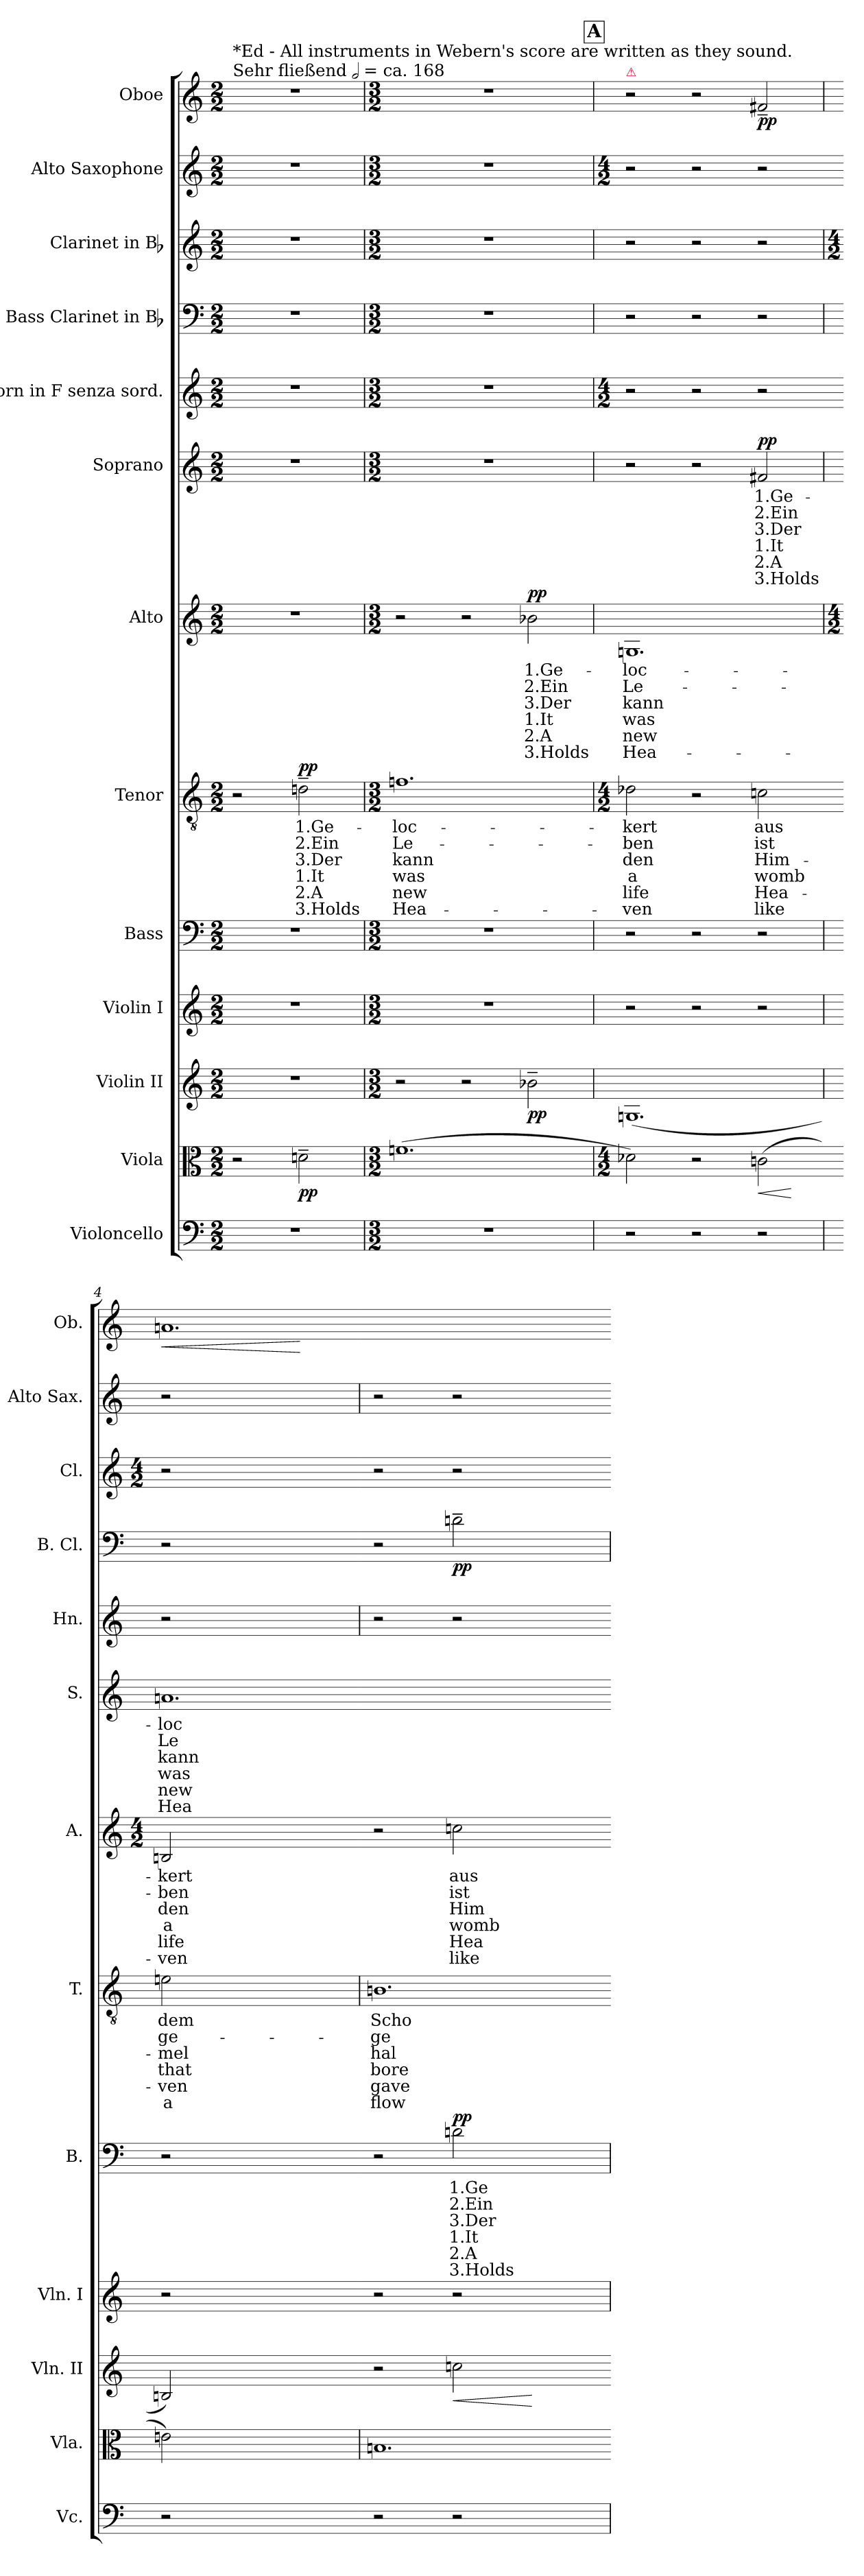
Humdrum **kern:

**kern	**kern	**dynam	**kern	**dynam	**kern	**kern	**text	**text	**text	**text	**text	**text	**dynam	**kern	**text	**text	**text	**text	**text	**text	**dynam	**kern	**text	**text	**text	**text	**text	**text	**dynam	**kern	**text	**text	**text	**text	**text	**text	**dynam	**kern	**kern	**dynam	**kern	**kern	**kern	**dynam
*part13	*part12	*part12	*part11	*part11	*part10	*part9	*part9	*part9	*part9	*part9	*part9	*part9	*part9	*part8	*part8	*part8	*part8	*part8	*part8	*part8	*part8	*part7	*part7	*part7	*part7	*part7	*part7	*part7	*part7	*part6	*part6	*part6	*part6	*part6	*part6	*part6	*part6	*part5	*part4	*part4	*part3	*part2	*part1	*part1
*staff13	*staff12	*staff12	*staff11	*staff11	*staff10	*staff9	*staff9	*staff9	*staff9	*staff9	*staff9	*staff9	*staff9	*staff8	*staff8	*staff8	*staff8	*staff8	*staff8	*staff8	*staff8	*staff7	*staff7	*staff7	*staff7	*staff7	*staff7	*staff7	*staff7	*staff6	*staff6	*staff6	*staff6	*staff6	*staff6	*staff6	*staff6	*staff5	*staff4	*staff4	*staff3	*staff2	*staff1	*staff1
*I"Violoncello	*I"Viola	*	*I"Violin II	*	*I"Violin I	*I"Bass	*	*	*	*	*	*	*	*I"Tenor	*	*	*	*	*	*	*	*I"Alto	*	*	*	*	*	*	*	*I"Soprano	*	*	*	*	*	*	*	*I"Horn in F senza sord.	*I"Bass Clarinet in Bb	*	*I"Clarinet in Bb	*I"Alto Saxophone	*I"Oboe	*
*I'Vc.	*I'Vla.	*	*I'Vln. II	*	*I'Vln. I	*I'B.	*	*	*	*	*	*	*	*I'T.	*	*	*	*	*	*	*	*I'A.	*	*	*	*	*	*	*	*I'S.	*	*	*	*	*	*	*	*I'Hn.	*I'B. Cl.	*	*I'Cl.	*I'Alto Sax.	*I'Ob.	*
*clefF4	*clefC3	*	*clefG2	*	*clefG2	*clefF4	*	*	*	*	*	*	*	*clefGv2	*	*	*	*	*	*	*	*clefG2	*	*	*	*	*	*	*	*clefG2	*	*	*	*	*	*	*	*clefG2	*clefF4	*	*clefG2	*clefG2	*clefG2	*
*k[]	*k[]	*	*k[]	*	*k[]	*k[]	*	*	*	*	*	*	*	*k[]	*	*	*	*	*	*	*	*k[]	*	*	*	*	*	*	*	*k[]	*	*	*	*	*	*	*	*	*	*	*	*	*k[]	*
*M2/2	*M2/2	*	*M2/2	*	*M2/2	*M2/2	*	*	*	*	*	*	*	*M2/2	*	*	*	*	*	*	*	*M2/2	*	*	*	*	*	*	*	*M2/2	*	*	*	*	*	*	*	*M2/2	*M2/2	*	*M2/2	*M2/2	*M2/2	*
=1	=1	=1	=1	=1	=1	=1	=1	=1	=1	=1	=1	=1	=1	=1	=1	=1	=1	=1	=1	=1	=1	=1	=1	=1	=1	=1	=1	=1	=1	=1	=1	=1	=1	=1	=1	=1	=1	=1	=1	=1	=1	=1	=1	=1
!	!	!	!	!	!	!	!	!	!	!	!	!	!	!	!	!	!	!	!	!	!	!	!	!	!	!	!	!	!	!	!	!	!	!	!	!	!	!	!	!	!	!	!LO:TX:a:t=Sehr fließend [half] = ca. 168	!
!	!	!	!	!	!	!	!	!	!	!	!	!	!	!	!	!	!	!	!	!	!	!	!	!	!	!	!	!	!	!	!	!	!	!	!	!	!	!	!	!	!	!	!LO:TX:a:t=*Ed - All instruments in Webern's score are written as they sound.	!
1r	2r	.	1r	.	1r	1r	.	.	.	.	.	.	.	2r	.	.	.	.	.	.	.	1r	.	.	.	.	.	.	.	1r	.	.	.	.	.	.	.	1r	1r	.	1r	1r	1r	.
!	!	!	!	!	!	!	!	!	!	!	!	!	!	!	!	!	!	!	!	!	!LO:DY:a	!	!	!	!	!	!	!	!	!	!	!	!	!	!	!	!	!	!	!	!	!	!	!
.	2dn~	pp	.	.	.	.	.	.	.	.	.	.	.	2dn~	1.Ge-	2.Ein	3.Der	1.It	2.A	3.Holds	pp	.	.	.	.	.	.	.	.	.	.	.	.	.	.	.	.	.	.	.	.	.	.	.
=2	=2	=2	=2	=2	=2	=2	=2	=2	=2	=2	=2	=2	=2	=2	=2	=2	=2	=2	=2	=2	=2	=2	=2	=2	=2	=2	=2	=2	=2	=2	=2	=2	=2	=2	=2	=2	=2	=2	=2	=2	=2	=2	=2	=2
*M3/2	*M3/2	*	*M3/2	*	*M3/2	*M3/2	*	*	*	*	*	*	*	*M3/2	*	*	*	*	*	*	*	*M3/2	*	*	*	*	*	*	*	*M3/2	*	*	*	*	*	*	*	*M3/2	*M3/2	*	*M3/2	*M3/2	*M3/2	*
1.r	(1.fn	.	2r	.	1.r	1.r	.	.	.	.	.	.	.	1.fn	-loc-	Le-	kann	was	new	Hea-	.	2r	.	.	.	.	.	.	.	1.r	.	.	.	.	.	.	.	1.r	1.r	.	1.r	1.r	1.r	.
.	.	.	2r	.	.	.	.	.	.	.	.	.	.	.	.	.	.	.	.	.	.	2r	.	.	.	.	.	.	.	.	.	.	.	.	.	.	.	.	.	.	.	.	.	.
!	!	!	!	!	!	!	!	!	!	!	!	!	!	!	!	!	!	!	!	!	!	!	!	!	!	!	!	!	!LO:DY:a	!	!	!	!	!	!	!	!	!	!	!	!	!	!	!
.	.	.	2b-X~	pp	.	.	.	.	.	.	.	.	.	.	.	.	.	.	.	.	.	2b-X	1.Ge-	2.Ein	3.Der	1.It	2.A	3.Holds	pp	.	.	.	.	.	.	.	.	.	.	.	.	.	.	.
!!LO:REH:place=s1:t=A
=3	=3	=3	=3	=3	=3	=3	=3	=3	=3	=3	=3	=3	=3	=3	=3	=3	=3	=3	=3	=3	=3	=3	=3	=3	=3	=3	=3	=3	=3	=3	=3	=3	=3	=3	=3	=3	=3	=3	=3	=3	=3	=3	=3	=3
*	*M4/2	*	*	*	*	*	*	*	*	*	*	*	*	*M4/2	*	*	*	*	*	*	*	*	*	*	*	*	*	*	*	*	*	*	*	*	*	*	*	*M4/2	*	*	*	*M4/2	*	*
!	!	!	!	!	!	!	!	!	!	!	!	!	!	!	!	!	!	!	!	!	!	!	!	!	!	!	!	!	!	!	!	!	!	!	!	!	!	!	!	!	!	!	!LO:TX:a:color=crimson:t=⚠	!
2r	2d-X)	.	(1.Gn	.	2r	2r	.	.	.	.	.	.	.	2d-X	-kert	-ben	den	a	life	ven	.	1.Gn	-loc-	Le-	kann	was	new	Hea-	.	2r	.	.	.	.	.	.	.	2r	2r	.	2r	2r	2r	.
2r	2r	.	.	.	2r	2r	.	.	.	.	.	.	.	2r	.	.	.	.	.	.	.	.	.	.	.	.	.	.	.	2r	.	.	.	.	.	.	.	2r	2r	.	2r	2r	2r	.
!	!	!LO:HP:b	!	!	!	!	!	!	!	!	!	!	!	!	!	!	!	!	!	!	!	!	!	!	!	!	!	!	!	!	!	!	!	!	!	!	!LO:DY:a	!	!	!	!	!	!	!
2r	(2cn	<	.	.	2r	2r	.	.	.	.	.	.	.	2cn	aus	ist	Him-	womb	Hea-	like	.	.	.	.	.	.	.	.	.	2f#X	1.Ge-	2.Ein	3.Der	1.It	2.A	3.Holds	pp	2r	2r	.	2r	2r	2f#X~	pp
.	.	[	.	.	.	.	.	.	.	.	.	.	.	.	.	.	.	.	.	.	.	.	.	.	.	.	.	.	.	.	.	.	.	.	.	.	.	.	.	.	.	.	.	.
=4	=4-	=4	=4	=4	=4	=4	=4	=4	=4	=4	=4	=4	=4	=4-	=4	=4	=4	=4	=4	=4	=4	=4	=4	=4	=4	=4	=4	=4	=4	=4	=4	=4	=4	=4	=4	=4	=4	=4-	=4	=4	=4	=4-	=4	=4
*	*	*	*	*	*	*	*	*	*	*	*	*	*	*	*	*	*	*	*	*	*	*M4/2	*	*	*	*	*	*	*	*	*	*	*	*	*	*	*	*	*	*	*M4/2	*	*	*
!	!	!	!	!	!	!	!	!	!	!	!	!	!	!	!	!	!	!	!	!	!	!	!	!	!	!	!	!	!	!	!	!	!	!	!	!	!	!	!	!	!	!	!	!LO:HP:b
2r	2en)	.	2Bn)	.	2r	2r	.	.	.	.	.	.	.	2en	dem	ge-	-mel	that	ven	a	.	2Bn	-kert	-ben	den	a	life	ven	.	1.an	-loc-	Le-	kann	was	new	Hea-	.	2r	2r	.	2r	2r	1.an	<
1ryy	1ryy	.	1ryy	.	1ryy	1ryy	.	.	.	.	.	.	.	1ryy	.	.	.	.	.	.	.	1ryy	.	.	.	.	.	.	.	.	.	.	.	.	.	.	.	1ryy	1ryy	.	1ryy	1ryy	.	.
.	.	.	.	.	.	.	.	.	.	.	.	.	.	.	.	.	.	.	.	.	.	.	.	.	.	.	.	.	.	.	.	.	.	.	.	.	.	.	.	.	.	.	.	[
=-	=	=-	=-	=-	=-	=-	=-	=-	=-	=-	=-	=-	=-	=	=-	=-	=-	=-	=-	=-	=-	=-	=-	=-	=-	=-	=-	=-	=-	=-	=-	=-	=-	=-	=-	=-	=-	=	=-	=-	=-	=	=-	=-
2r	1.Bn	.	2r	.	2r	2r	.	.	.	.	.	.	.	1.Bn	Scho-	-ge-	hal-	bore	gave	flow-	.	2r	.	.	.	.	.	.	.	1.ryy	.	.	.	.	.	.	.	2r	2r	.	2r	2r	1.ryy	.
!	!	!	!	!LO:HP:b	!	!	!	!	!	!	!	!	!LO:DY:a	!	!	!	!	!	!	!	!	!	!	!	!	!	!	!	!	!	!	!	!	!	!	!	!	!	!	!	!	!	!	!
2r	.	.	2ccn	<	2r	2dn	1.Ge-	2.Ein	3.Der	1.It	2.A	3.Holds	pp	.	.	.	.	.	.	.	.	2ccn	aus	ist	Him-	womb	Hea-	like	.	.	.	.	.	.	.	.	.	2r	2dn~	pp	2r	2r	.	.
2ryy	.	.	2ryy	[	2ryy	2ryy	.	.	.	.	.	.	.	.	.	.	.	.	.	.	.	2ryy	.	.	.	.	.	.	.	.	.	.	.	.	.	.	.	2ryy	2ryy	.	2ryy	2ryy	.	.
=	=-	=	=-	=	=	=	=	=	=	=	=	=	=	=-	=	=	=	=	=	=	=	=-	=	=	=	=	=	=	=	=	=	=	=	=	=	=	=	=-	=	=	=-	=-	=	=
*-	*-	*-	*-	*-	*-	*-	*-	*-	*-	*-	*-	*-	*-	*-	*-	*-	*-	*-	*-	*-	*-	*-	*-	*-	*-	*-	*-	*-	*-	*-	*-	*-	*-	*-	*-	*-	*-	*-	*-	*-	*-	*-	*-	*-
